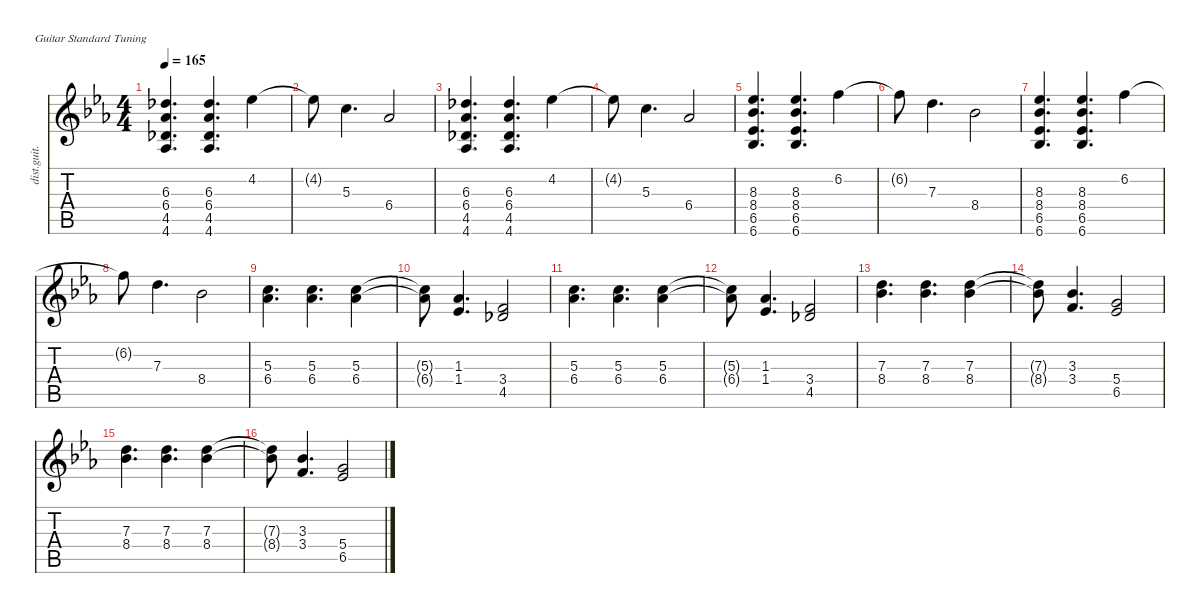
\defaultSystemsLayout 4
\hideDynamics
\bracketExtendMode nobrackets
\track ("Distortion Guitar" "dist.guit.") {instrument distortionguitar}
\staff {score tabs}
\tuning (E4 B3 G3 D3 A2 E2)
\ts (4 4)
\tempo 165
\clef g2
\ks cminor
(4.6{acc b} 4.5{acc b} 6.4{acc b} 6.3{acc b}).4{d dy mf beam Up} (4.5{acc b} 4.6{acc b} 6.3{acc b} 6.4{acc b}).4{d beam Up} 4.2{acc b}.4{beam Down} |
4.2{t acc b}.8{beam Down} 5.3{acc forcenatural}.4{d beam Down} 6.4{acc b}.2{beam Up} |
(4.6{acc b} 4.5{acc b} 6.4{acc b} 6.3{acc b}).4{d beam Up} (4.5{acc b} 4.6{acc b} 6.3{acc b} 6.4{acc b}).4{d beam Up} 4.2{acc b}.4{beam Down} |
4.2{t acc b}.8{beam Down} 5.3{acc forcenatural}.4{d beam Down} 6.4{acc b}.2{beam Up} |
(6.6{acc b} 6.5{acc b} 8.4{acc b} 8.3{acc b}).4{d beam Up} (8.3{acc b} 8.4{acc b} 6.5{acc b} 6.6{acc b}).4{d beam Up} 6.2{acc forcenatural}.4{beam Down} |
6.2{t acc forcenatural}.8{beam Down} 7.3{acc forcenatural}.4{d beam Down} 8.4{acc b}.2{beam Down} |
(6.6{acc b} 6.5{acc b} 8.4{acc b} 8.3{acc b}).4{d beam Up} (8.3{acc b} 8.4{acc b} 6.5{acc b} 6.6{acc b}).4{d beam Up} 6.2{acc forcenatural}.4{beam Down} |
6.2{t acc forcenatural}.8{beam Down} 7.3{acc forcenatural}.4{d beam Down} 8.4{acc b}.2{beam Down} |
(5.3{acc forcenatural} 6.4{acc b}).4{d beam Down} (5.3{acc forcenatural} 6.4{acc b}).4{d beam Down} (5.3{acc forcenatural} 6.4{acc b}).4{beam Down} |
(5.3{t acc forcenatural} 6.4{t acc b}).8{beam Down} (1.4{acc b} 1.3{acc b}).4{d beam Up} (3.4{acc forcenatural} 4.5{acc b}).2{beam Up} |
(5.3{acc forcenatural} 6.4{acc b}).4{d beam Down} (5.3{acc forcenatural} 6.4{acc b}).4{d beam Down} (5.3{acc forcenatural} 6.4{acc b}).4{beam Down} |
(5.3{t acc forcenatural} 6.4{t acc b}).8{beam Down} (1.4{acc b} 1.3{acc b}).4{d beam Up} (3.4{acc forcenatural} 4.5{acc b}).2{beam Up} |
(7.3{acc forcenatural} 8.4{acc b}).4{d beam Down} (7.3{acc forcenatural} 8.4{acc b}).4{d beam Down} (7.3{acc forcenatural} 8.4{acc b}).4{beam Down} |
(7.3{t acc forcenatural} 8.4{t acc b}).8{beam Down} (3.4{acc forcenatural} 3.3{acc b}).4{d beam Up} (5.4{acc forcenatural} 6.5{acc b}).2{beam Up} |
(7.3{acc forcenatural} 8.4{acc b}).4{d beam Down} (7.3{acc forcenatural} 8.4{acc b}).4{d beam Down} (7.3{acc forcenatural} 8.4{acc b}).4{beam Down} |
(7.3{t acc forcenatural} 8.4{t acc b}).8{beam Down} (3.4{acc forcenatural} 3.3{acc b}).4{d beam Up} (5.4{acc forcenatural} 6.5{acc b}).2{beam Up}
